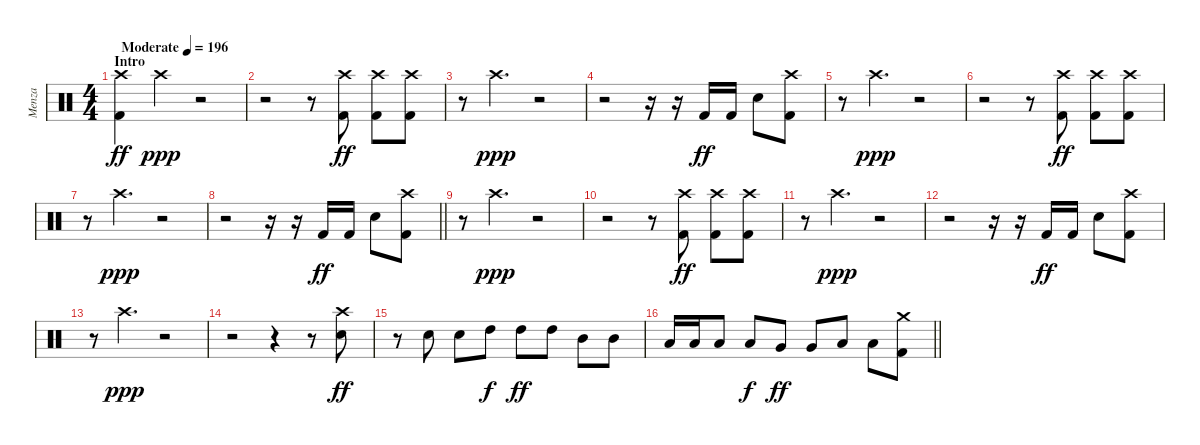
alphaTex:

\track ("Menza" "Menza") {instrument percussion}
\staff {score}
\articulation defaults
\ts (4 4)
\section ("" "Intro")
\tempo (196 "Moderate")
\clef neutral
\ks c
("Crash high (hit)" "Kick (hit) 2").4{dy ff} "Crash high (hit)".4{dy ppp} r.2 |
r.2 r.8 ("Crash high (hit)" "Kick (hit) 2").8{dy ff} ("Crash high (hit)" "Kick (hit) 2").8 ("Crash high (hit)" "Kick (hit) 2").8 |
r.8 "Crash high (hit)".4{d dy ppp} r.2 |
r.2 r.16 r.16 "Kick (hit) 2".16{dy ff} "Kick (hit) 2".16 "Snare (hit) 2".8 ("Crash high (hit)" "Kick (hit) 2").8 |
r.8 "Crash high (hit)".4{d dy ppp} r.2 |
r.2 r.8 ("Crash high (hit)" "Kick (hit) 2").8{dy ff} ("Crash high (hit)" "Kick (hit) 2").8 ("Crash high (hit)" "Kick (hit) 2").8 |
r.8 "Crash high (hit)".4{d dy ppp} r.2 |
\barLineRight lightlight
r.2 r.16 r.16 "Kick (hit) 2".16{dy ff} "Kick (hit) 2".16 "Snare (hit) 2".8 ("Crash high (hit)" "Kick (hit) 2").8 |
r.8 "Crash high (hit)".4{d dy ppp} r.2 |
r.2 r.8 ("Crash high (hit)" "Kick (hit) 2").8{dy ff} ("Crash high (hit)" "Kick (hit) 2").8 ("Crash high (hit)" "Kick (hit) 2").8 |
r.8 "Crash high (hit)".4{d dy ppp} r.2 |
r.2 r.16 r.16 "Kick (hit) 2".16{dy ff} "Kick (hit) 2".16 "Snare (hit) 2".8 ("Crash high (hit)" "Kick (hit) 2").8 |
r.8 "Crash high (hit)".4{d dy ppp} r.2 |
r.2 r.4 r.8 ("Crash high (hit)" "Snare (hit) 2").8{dy ff} |
r.8 "Snare (hit) 2".8 "Snare (hit) 2".8 "High Tom (hit)".8{dy f} "High Tom (hit)".8{dy ff} "High Tom (hit)".8 "Mid Tom (hit)".8 "Mid Tom (hit)".8 |
\barLineRight lightlight "Low Tom (hit)".16 "Low Tom (hit)".16 "Low Tom (hit)".8 "Low Tom (hit)".8{dy f} "Very Low Tom (hit)".8{dy ff} "Very Low Tom (hit)".8 "Low Floor Tom (hit)".8 "Low Floor Tom (hit)".8
("Crash medium (hit)" "Kick (hit) 2").8
